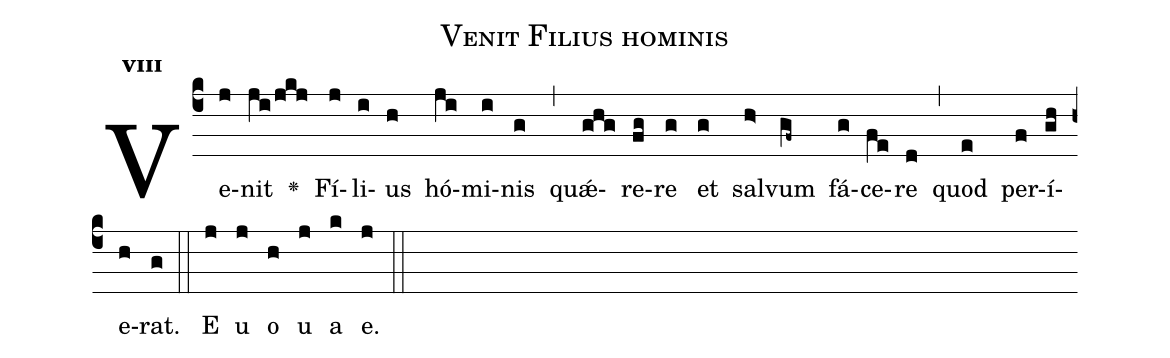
name:Venit Filius hominis;
office-part:Antiphona;
mode:8;
%%
initial-style: 1;
name: Venit Filius hominis;
book: Antiphonae & Responsoria/Tomus IV, p. 165;
occasion: Dominica XXXI per Annum;
office-part: Vesperae Ant Mc;
annotation: 8c;
centering-scheme: english;
font: OFLSortsMillGoudy;
height: 11;
width: 4.5;
%%
(c4)Ve(j)nit(ji/jkj) <v>\greheightstar</v>() Fí(j)li(i)us(h) hó(ji)mi(i)nis(g) (,) quǽ(ghg)re(fg)re(g) et(g) sal(h>)vum(gf~) fá(g)ce(fe)re(d) (,) quod(e) per(f)í(gh)e(h)rat.(g) (::) E(j) u(j) o(h) u(j) a(k) e.(j) (::)
